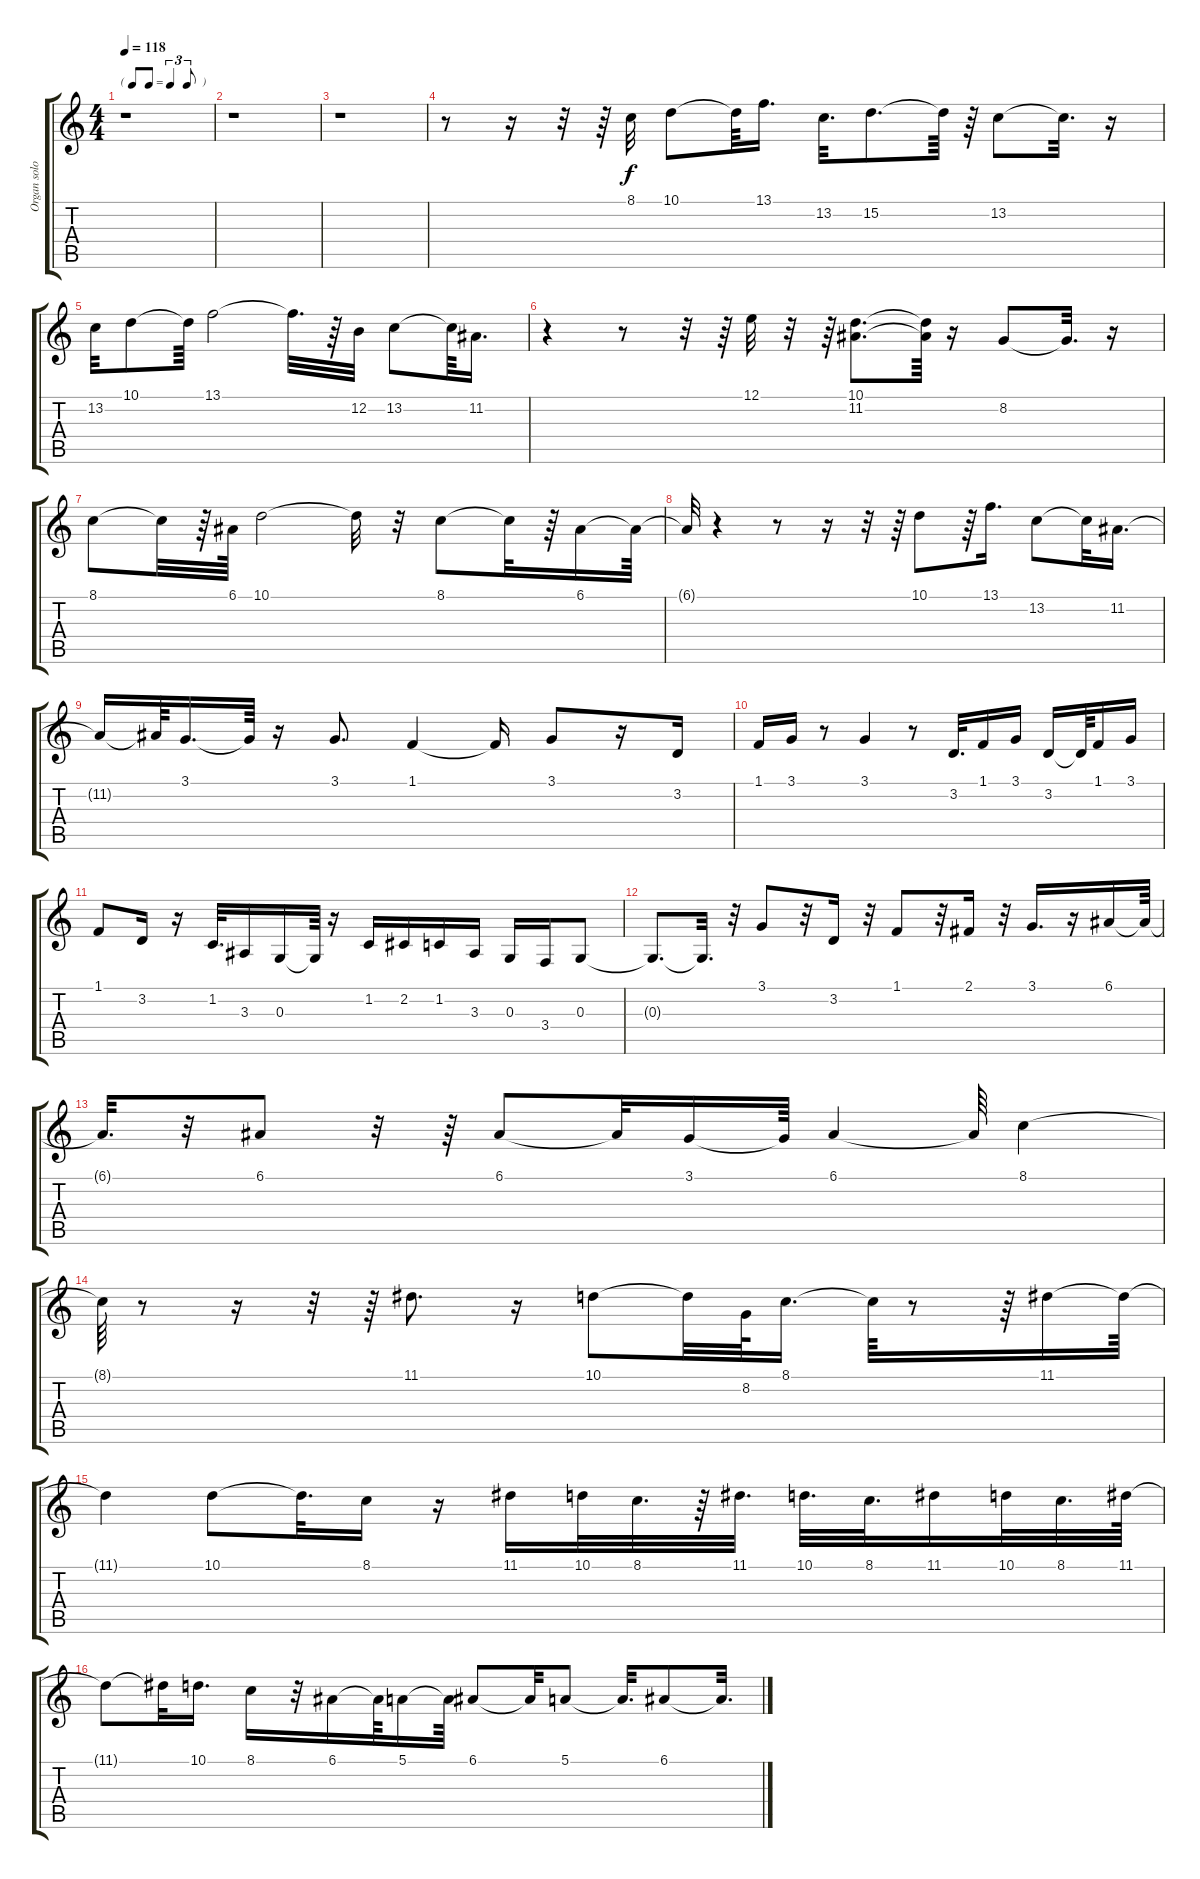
\track ("Organ solo" "Organ solo") {instrument percussiveorgan}
\staff {score tabs}
\tuning (E4 B3 G3 D3 A2 E2) {hide}
\ts (4 4)
\tf triplet8th
\tempo 118
\clef g2
\ks c
r.1{dy f} |
r.1 |
r.1 |
r.8 r.16 r.32 r.64 8.1.32 10.1.8 10.1{t}.64 13.1.16{d} 13.2.32{d} 15.2.8{d} 15.2{t}.64 r.64 13.2.8 13.2{t}.32{d} r.16 |
13.2.32 10.1.8 10.1{t}.64 13.1.2 13.1{t}.32{d} r.64 12.2.32 13.2.8 13.2{t}.64 11.2.16{d} |
r.4 r.8 r.32 r.64 12.1.32 r.32 r.64 (10.1 11.2).8{d} (10.1{t} 11.2{t}).64 r.16 8.2.8 8.2{t}.32{d} r.16 |
8.1.8 8.1{t}.32 r.64 6.1.64 10.1.2 10.1{t}.32 r.32 8.1.8 8.1{t}.32 r.64 6.1.16 6.1{t}.64 |
6.1{t}.32 r.4 r.8 r.16 r.32 r.64 10.1.8 r.64 13.1.16{d} 13.2.8 13.2{t}.32 11.2.16{d} |
11.2{t}.16 11.2{t}.64 3.1.16{d} 3.1{t}.64 r.16 3.1.8{d} 1.1.4 1.1{t}.16 3.1.8 r.16 3.2.16 |
1.1.16 3.1.16 r.8 3.1.4 r.8 3.2.32{d} 1.1.16 3.1.16 3.2.16 3.2{t}.64 1.1.16 3.1.16 |
1.1.8 3.2.16 r.16 1.2.32{d} 3.3.16 0.3.16 0.3{t}.64 r.16 1.2.16 2.2.16 1.2.16 3.3.16 0.3.16 3.4.16 0.3.8 |
0.3{t}.8{d} 0.3{t}.32{d} r.32 3.1.8 r.32 3.2.16 r.32 1.1.8 r.32 2.1.16 r.32 3.1.16{d} r.16 6.1.16 6.1{t}.64 |
6.1{t}.32{d} r.32 6.1.8 r.32 r.64 6.1.8 6.1{t}.32 3.1.16 3.1{t}.64 6.1.4 6.1{t}.64 8.1.4 |
8.1{t}.64 r.8 r.16 r.32 r.64 11.1.8{d} r.16 10.1.8 10.1{t}.32 8.2.64 8.1.16{d} 8.1{t}.64 r.8 r.64 11.1.16 11.1{t}.64 |
11.1{t}.4 10.1.8 10.1{t}.32{d} 8.1.16 r.16 11.1.16 10.1.32 8.1.32{d} r.64 11.1.32{d} 10.1.32{d} 8.1.32{d} 11.1.16 10.1.32 8.1.32{d} 11.1.64 |
11.1{t}.8 11.1{t}.32 10.1.16{d} 8.1.16 r.32 6.1.16 6.1{t}.64 5.1.16 5.1{t}.64 6.1.8 6.1{t}.32 5.1.8 5.1{t}.32{d} 6.1.8 6.1{t}.32{d}
